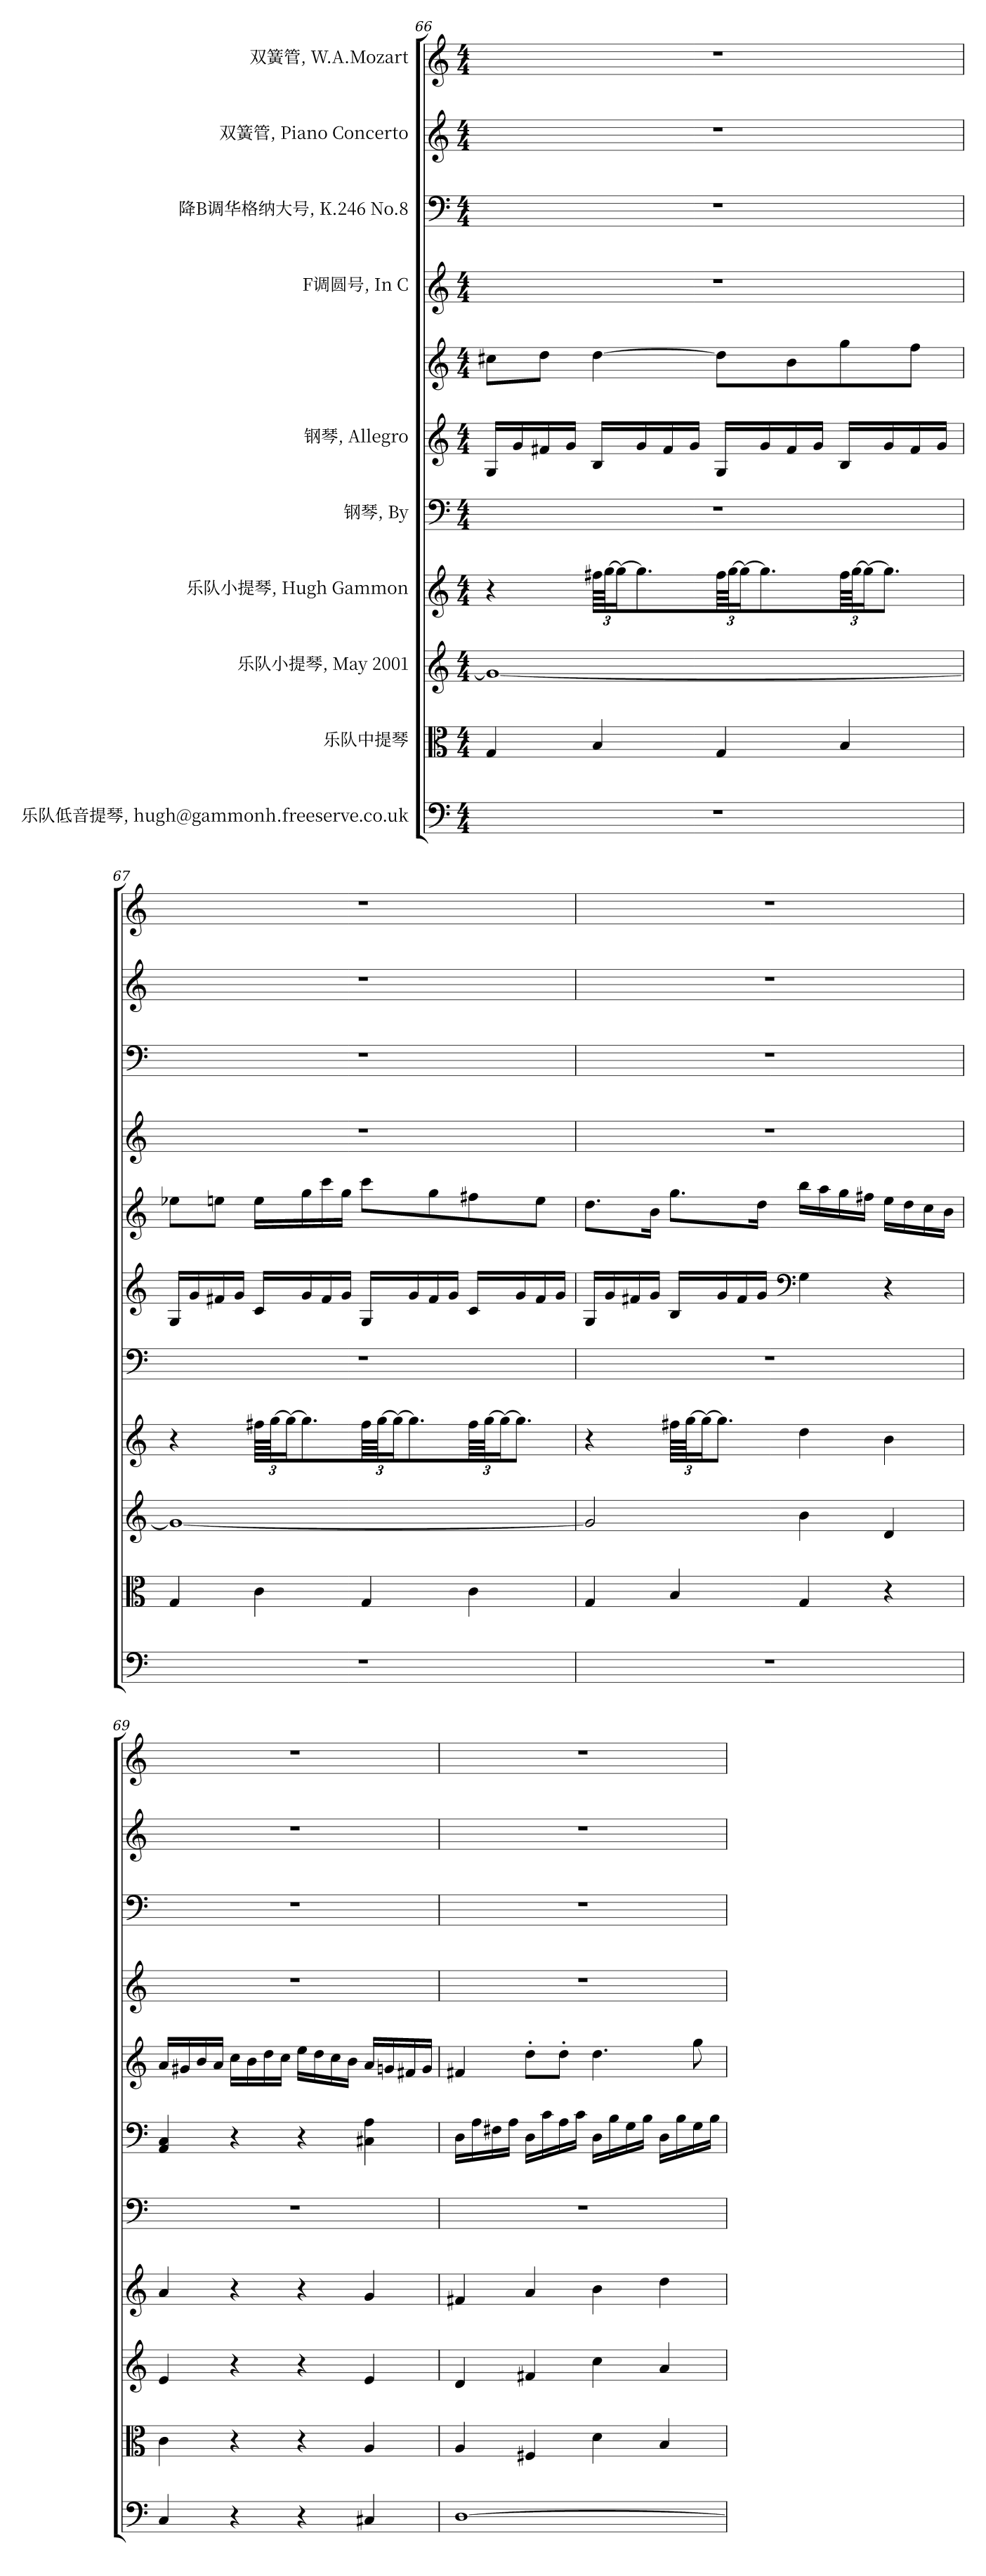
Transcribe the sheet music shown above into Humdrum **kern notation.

**kern	**kern	**kern	**kern	**kern	**kern	**kern	**kern	**kern	**kern	**kern
*part10	*part9	*part8	*part7	*part6	*part5	*part5	*part4	*part3	*part2	*part1
*staff11	*staff10	*staff9	*staff8	*staff7	*staff6	*staff5	*staff4	*staff3	*staff2	*staff1
*I"乐队低音提琴, hugh@gammonh.freeserve.co.uk	*I"乐队中提琴	*I"乐队小提琴, May 2001	*I"乐队小提琴, Hugh Gammon	*I"钢琴,       By	*I"钢琴, Allegro	*	*I"F调圆号, In C	*I"降B调华格纳大号, K.246 No.8	*I"双簧管, Piano Concerto	*I"双簧管, W.A.Mozart
!!LO:PB:g=z
*clefF4	*clefC3	*clefG2	*clefG2	*clefF4	*clefG2	*clefG2	*clefG2	*clefF4	*clefG2	*clefG2
*ITrd7c12	*	*	*	*	*	*	*ITrd4c7	*ITrd1c2	*	*
*k[]	*k[]	*k[]	*k[]	*k[]	*k[]	*k[]	*k[b-]	*k[b-e-]	*k[]	*k[]
*M4/4	*M4/4	*M4/4	*M4/4	*M4/4	*M4/4	*M4/4	*M4/4	*M4/4	*M4/4	*M4/4
=66	=66	=66	=66	=66	=66	=66	=66	=66	=66	=66
1r	4G/	1g_	4r	1r	16G/LL	8cc#X\L	1r	1r	1r	1r
.	.	.	.	.	16g/	.	.	.	.	.
.	.	.	.	.	16f#X/	8dd\J	.	.	.	.
.	.	.	.	.	16g/JJ	.	.	.	.	.
*	*	*	*Xbrackettup	*	*	*	*	*	*	*
.	4B/	.	96ff#X\LLLL	.	16B/LL	[4dd\	.	.	.	.
.	.	.	[96gg\JJ	.	.	.	.	.	.	.
.	.	.	24gg\J_	.	.	.	.	.	.	.
.	.	.	8.gg\]	.	16g/	.	.	.	.	.
.	.	.	.	.	16f#/	.	.	.	.	.
.	.	.	.	.	16g/JJ	.	.	.	.	.
.	4G/	.	96ff#\LLL	.	16G/LL	8dd\L]	.	.	.	.
.	.	.	[96gg\JJ	.	.	.	.	.	.	.
.	.	.	24gg\J_	.	.	.	.	.	.	.
.	.	.	8.gg\]	.	16g/	.	.	.	.	.
.	.	.	.	.	16f#/	8b\	.	.	.	.
.	.	.	.	.	16g/JJ	.	.	.	.	.
.	4B/	.	96ff#\LLL	.	16B/LL	8gg\	.	.	.	.
.	.	.	[96gg\JJ	.	.	.	.	.	.	.
.	.	.	24gg\J_	.	.	.	.	.	.	.
.	.	.	8.gg\J]	.	16g/	.	.	.	.	.
.	.	.	.	.	16f#/	8ff\J	.	.	.	.
.	.	.	.	.	16g/JJ	.	.	.	.	.
!!LO:PB:g=z
=67	=67	=67	=67	=67	=67	=67	=67	=67	=67	=67
1r	4G/	1g_	4r	1r	16G/LL	8ee-X\L	1r	1r	1r	1r
.	.	.	.	.	16g/	.	.	.	.	.
.	.	.	.	.	16f#X/	8een\J	.	.	.	.
.	.	.	.	.	16g/JJ	.	.	.	.	.
.	4c\	.	96ff#X\LLLL	.	16c/LL	16ee\LL	.	.	.	.
.	.	.	[96gg\JJ	.	.	.	.	.	.	.
.	.	.	24gg\J_	.	.	.	.	.	.	.
.	.	.	8.gg\]	.	16g/	16gg\	.	.	.	.
.	.	.	.	.	16f#/	16ccc\	.	.	.	.
.	.	.	.	.	16g/JJ	16gg\JJ	.	.	.	.
.	4G/	.	96ff#\LLL	.	16G/LL	8ccc\L	.	.	.	.
.	.	.	[96gg\JJ	.	.	.	.	.	.	.
.	.	.	24gg\J_	.	.	.	.	.	.	.
.	.	.	8.gg\]	.	16g/	.	.	.	.	.
.	.	.	.	.	16f#/	8gg\	.	.	.	.
.	.	.	.	.	16g/JJ	.	.	.	.	.
.	4c\	.	96ff#\LLL	.	16c/LL	8ff#X\	.	.	.	.
.	.	.	[96gg\JJ	.	.	.	.	.	.	.
.	.	.	24gg\J_	.	.	.	.	.	.	.
.	.	.	8.gg\J]	.	16g/	.	.	.	.	.
.	.	.	.	.	16f#/	8ee\J	.	.	.	.
.	.	.	.	.	16g/JJ	.	.	.	.	.
!!LO:PB:g=z
=68	=68	=68	=68	=68	=68	=68	=68	=68	=68	=68
1r	4G/	2g/]	4r	1r	16G/LL	8.dd\L	1r	1r	1r	1r
.	.	.	.	.	16g/	.	.	.	.	.
.	.	.	.	.	16f#X/	.	.	.	.	.
.	.	.	.	.	16g/JJ	16b\Jk	.	.	.	.
.	4B/	.	96ff#X\LLLL	.	16B/LL	8.gg\L	.	.	.	.
.	.	.	[96gg\JJ	.	.	.	.	.	.	.
.	.	.	24gg\J_	.	.	.	.	.	.	.
.	.	.	8.gg\J]	.	16g/	.	.	.	.	.
.	.	.	.	.	16f#/	.	.	.	.	.
.	.	.	.	.	16g/JJ	16dd\Jk	.	.	.	.
*	*	*	*	*	*clefF4	*	*	*	*	*
.	4G/	4b\	4dd\	.	4G\	16bb\LL	.	.	.	.
.	.	.	.	.	.	16aa\	.	.	.	.
.	.	.	.	.	.	16gg\	.	.	.	.
.	.	.	.	.	.	16ff#X\JJ	.	.	.	.
.	4r	4d/	4b\	.	4r	16ee\LL	.	.	.	.
.	.	.	.	.	.	16dd\	.	.	.	.
.	.	.	.	.	.	16cc\	.	.	.	.
.	.	.	.	.	.	16b\JJ	.	.	.	.
=69	=69	=69	=69	=69	=69	=69	=69	=69	=69	=69
4CC/	4c\	4e/	4a/	1r	4AA/ 4C/	16a/LL	1r	1r	1r	1r
.	.	.	.	.	.	16g#X/	.	.	.	.
.	.	.	.	.	.	16b/	.	.	.	.
.	.	.	.	.	.	16a/JJ	.	.	.	.
4r	4r	4r	4r	.	4r	16cc\LL	.	.	.	.
.	.	.	.	.	.	16b\	.	.	.	.
.	.	.	.	.	.	16dd\	.	.	.	.
.	.	.	.	.	.	16cc\JJ	.	.	.	.
4r	4r	4r	4r	.	4r	16ee\LL	.	.	.	.
.	.	.	.	.	.	16dd\	.	.	.	.
.	.	.	.	.	.	16cc\	.	.	.	.
.	.	.	.	.	.	16b\JJ	.	.	.	.
4CC#X/	4A/	4e/	4g/	.	4C#X\ 4A\	16a/LL	.	.	.	.
.	.	.	.	.	.	16gn/	.	.	.	.
.	.	.	.	.	.	16f#X/	.	.	.	.
.	.	.	.	.	.	16g/JJ	.	.	.	.
!!LO:PB:g=z
=70	=70	=70	=70	=70	=70	=70	=70	=70	=70	=70
[1DD	4A/	4d/	4f#X/	1r	16D\LL	4f#X/	1r	1r	1r	1r
.	.	.	.	.	16A\	.	.	.	.	.
.	.	.	.	.	16F#X\	.	.	.	.	.
.	.	.	.	.	16A\JJ	.	.	.	.	.
.	4F#X/	4f#X/	4a/	.	16D\LL	8dd'\L	.	.	.	.
.	.	.	.	.	16c\	.	.	.	.	.
.	.	.	.	.	16A\	8dd'\J	.	.	.	.
.	.	.	.	.	16c\JJ	.	.	.	.	.
.	4d\	4cc\	4b\	.	16D\LL	4.dd\	.	.	.	.
.	.	.	.	.	16B\	.	.	.	.	.
.	.	.	.	.	16G\	.	.	.	.	.
.	.	.	.	.	16B\JJ	.	.	.	.	.
.	4B/	4a/	4dd\	.	16D\LL	.	.	.	.	.
.	.	.	.	.	16B\	.	.	.	.	.
.	.	.	.	.	16G\	8gg\	.	.	.	.
.	.	.	.	.	16B\JJ	.	.	.	.	.
=	=	=	=	=	=	=	=	=	=	=
*-	*-	*-	*-	*-	*-	*-	*-	*-	*-	*-
